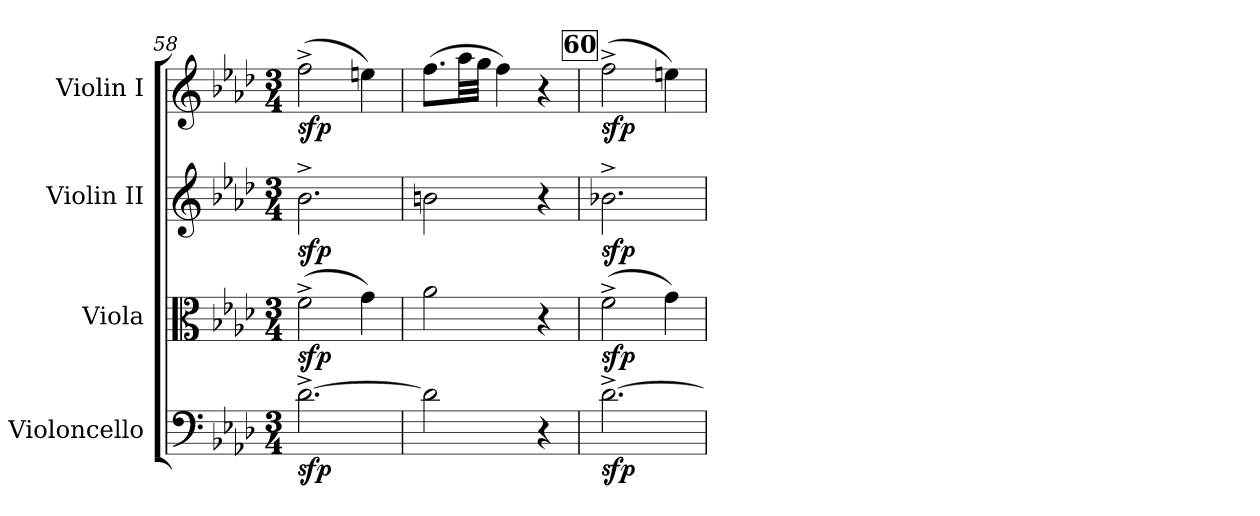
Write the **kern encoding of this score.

**kern	**dynam	**kern	**dynam	**kern	**dynam	**kern	**dynam
*part4	*part4	*part3	*part3	*part2	*part2	*part1	*part1
*staff4	*staff4	*staff3	*staff3	*staff2	*staff2	*staff1	*staff1
*I"Violoncello	*	*I"Viola	*	*I"Violin II	*	*I"Violin I	*
*I'Vc	*	*I'Vla	*	*I'Vln	*	*I'Vln	*
!!LO:LB:g=z
*clefF4	*	*clefC3	*	*clefG2	*	*clefG2	*
*k[b-e-a-d-]	*	*k[b-e-a-d-]	*	*k[b-e-a-d-]	*	*k[b-e-a-d-]	*
*M3/4	*	*M3/4	*	*M3/4	*	*M3/4	*
=58	=58	=58	=58	=58	=58	=58	=58
!	!LO:DY:b	!	!LO:DY:b	!	!LO:DY:b	!	!LO:DY:b
[2.d-^\	sfp	(>2f^\	sfp	2.b-^\	sfp	(>2ff^\	sfp
.	.	4g\)	.	.	.	4een\)	.
=59	=59	=59	=59	=59	=59	=59	=59
2d-\]	.	2a-\	.	2bn\	.	(>8.ff\L	.
.	.	.	.	.	.	32aa-\LL	.
.	.	.	.	.	.	32gg\JJJ	.
.	.	.	.	.	.	4ff\)	.
4r	.	4r	.	4r	.	4r	.
!!LO:REH:place=s1:a:B:fs=14:t=60
=60	=60	=60	=60	=60	=60	=60	=60
!	!LO:DY:b	!	!LO:DY:b	!	!LO:DY:b	!	!LO:DY:b
[2.d-^\	sfp	(>2f^\	sfp	2.b-X^\	sfp	(>2ff^\	sfp
.	.	4g\)	.	.	.	4een\)	.
=	=	=	=	=	=	=	=
*-	*-	*-	*-	*-	*-	*-	*-
